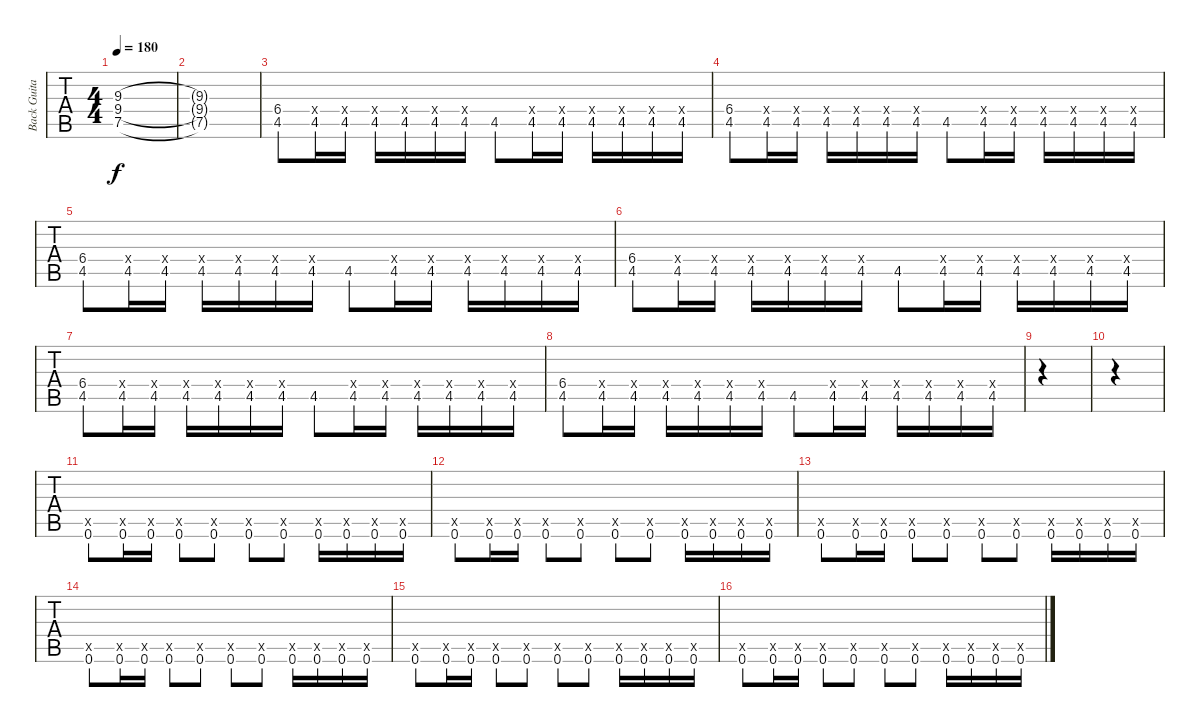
\track ("Back Guitar" "Back Guita") {instrument distortionguitar}
\staff {tabs}
\tuning (E4 B3 G3 D3 A2 E2) {hide}
\ts (4 4)
\tempo 180
\clef g2
\ks c
(9.3 9.4 7.5).1{dy f} |
(9.3{t} 9.4{t} 7.5{t}).1 |
(6.4 4.5).8 (0.4{x} 4.5).16 (0.4{x} 4.5).16 (0.4{x} 4.5).16 (0.4{x} 4.5).16 (0.4{x} 4.5).16 (0.4{x} 4.5).16 4.5.8 (0.4{x} 4.5).16 (0.4{x} 4.5).16 (0.4{x} 4.5).16 (0.4{x} 4.5).16 (0.4{x} 4.5).16 (0.4{x} 4.5).16 |
(6.4 4.5).8 (0.4{x} 4.5).16 (0.4{x} 4.5).16 (0.4{x} 4.5).16 (0.4{x} 4.5).16 (0.4{x} 4.5).16 (0.4{x} 4.5).16 4.5.8 (0.4{x} 4.5).16 (0.4{x} 4.5).16 (0.4{x} 4.5).16 (0.4{x} 4.5).16 (0.4{x} 4.5).16 (0.4{x} 4.5).16 |
(6.4 4.5).8 (0.4{x} 4.5).16 (0.4{x} 4.5).16 (0.4{x} 4.5).16 (0.4{x} 4.5).16 (0.4{x} 4.5).16 (0.4{x} 4.5).16 4.5.8 (0.4{x} 4.5).16 (0.4{x} 4.5).16 (0.4{x} 4.5).16 (0.4{x} 4.5).16 (0.4{x} 4.5).16 (0.4{x} 4.5).16 |
(6.4 4.5).8 (0.4{x} 4.5).16 (0.4{x} 4.5).16 (0.4{x} 4.5).16 (0.4{x} 4.5).16 (0.4{x} 4.5).16 (0.4{x} 4.5).16 4.5.8 (0.4{x} 4.5).16 (0.4{x} 4.5).16 (0.4{x} 4.5).16 (0.4{x} 4.5).16 (0.4{x} 4.5).16 (0.4{x} 4.5).16 |
(6.4 4.5).8 (0.4{x} 4.5).16 (0.4{x} 4.5).16 (0.4{x} 4.5).16 (0.4{x} 4.5).16 (0.4{x} 4.5).16 (0.4{x} 4.5).16 4.5.8 (0.4{x} 4.5).16 (0.4{x} 4.5).16 (0.4{x} 4.5).16 (0.4{x} 4.5).16 (0.4{x} 4.5).16 (0.4{x} 4.5).16 |
(6.4 4.5).8 (0.4{x} 4.5).16 (0.4{x} 4.5).16 (0.4{x} 4.5).16 (0.4{x} 4.5).16 (0.4{x} 4.5).16 (0.4{x} 4.5).16 4.5.8 (0.4{x} 4.5).16 (0.4{x} 4.5).16 (0.4{x} 4.5).16 (0.4{x} 4.5).16 (0.4{x} 4.5).16 (0.4{x} 4.5).16 |
|
|
(0.5{x} 0.6).8 (0.5{x} 0.6).16 (0.5{x} 0.6).16 (0.5{x} 0.6).8 (0.5{x} 0.6).8 (0.5{x} 0.6).8 (0.5{x} 0.6).8 (0.5{x} 0.6).16 (0.5{x} 0.6).16 (0.5{x} 0.6).16 (0.5{x} 0.6).16 |
(0.5{x} 0.6).8 (0.5{x} 0.6).16 (0.5{x} 0.6).16 (0.5{x} 0.6).8 (0.5{x} 0.6).8 (0.5{x} 0.6).8 (0.5{x} 0.6).8 (0.5{x} 0.6).16 (0.5{x} 0.6).16 (0.5{x} 0.6).16 (0.5{x} 0.6).16 |
(0.5{x} 0.6).8 (0.5{x} 0.6).16 (0.5{x} 0.6).16 (0.5{x} 0.6).8 (0.5{x} 0.6).8 (0.5{x} 0.6).8 (0.5{x} 0.6).8 (0.5{x} 0.6).16 (0.5{x} 0.6).16 (0.5{x} 0.6).16 (0.5{x} 0.6).16 |
(0.5{x} 0.6).8 (0.5{x} 0.6).16 (0.5{x} 0.6).16 (0.5{x} 0.6).8 (0.5{x} 0.6).8 (0.5{x} 0.6).8 (0.5{x} 0.6).8 (0.5{x} 0.6).16 (0.5{x} 0.6).16 (0.5{x} 0.6).16 (0.5{x} 0.6).16 |
(0.5{x} 0.6).8 (0.5{x} 0.6).16 (0.5{x} 0.6).16 (0.5{x} 0.6).8 (0.5{x} 0.6).8 (0.5{x} 0.6).8 (0.5{x} 0.6).8 (0.5{x} 0.6).16 (0.5{x} 0.6).16 (0.5{x} 0.6).16 (0.5{x} 0.6).16 |
(0.5{x} 0.6).8 (0.5{x} 0.6).16 (0.5{x} 0.6).16 (0.5{x} 0.6).8 (0.5{x} 0.6).8 (0.5{x} 0.6).8 (0.5{x} 0.6).8 (0.5{x} 0.6).16 (0.5{x} 0.6).16 (0.5{x} 0.6).16 (0.5{x} 0.6).16
